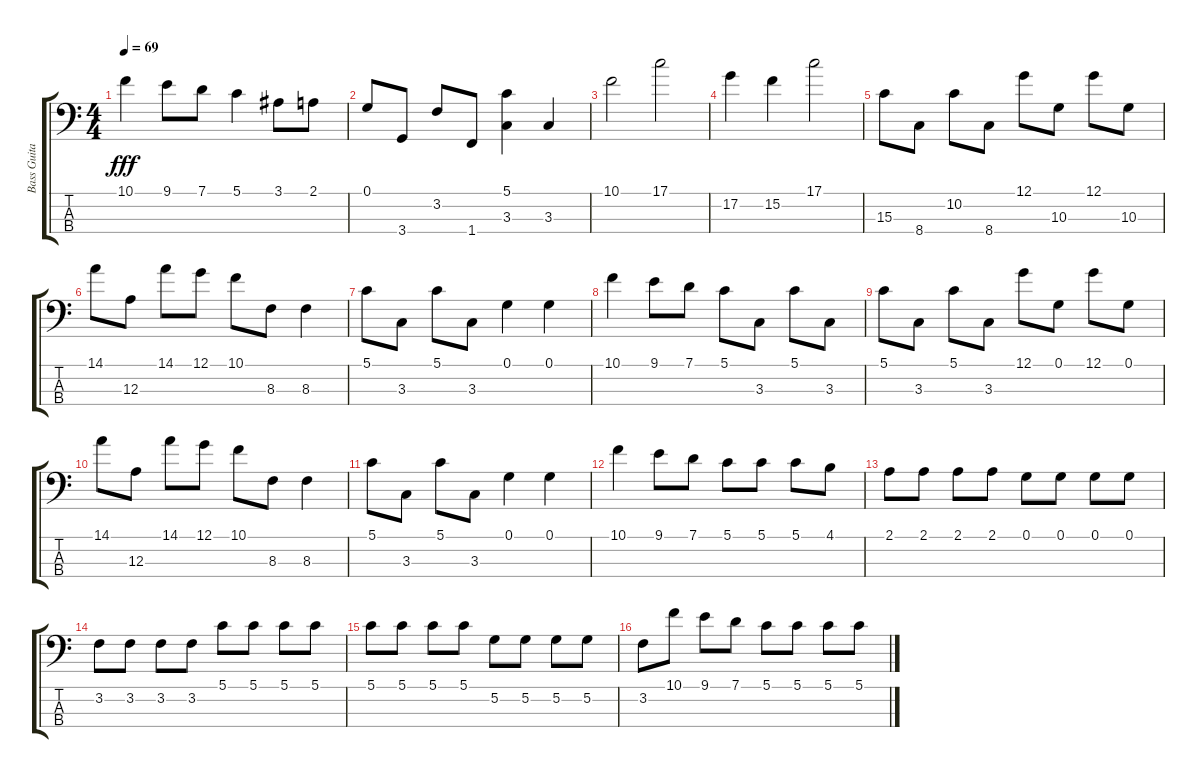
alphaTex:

\track ("Bass Guitar" "Bass Guita") {instrument electricbassfinger}
\staff {score tabs}
\tuning (G2 D2 A1 E1) {hide}
\ts (4 4)
\tempo 69
\clef f4
\ks c
10.1.4{dy fff} 9.1.8 7.1.8 5.1.4 3.1.8 2.1.8 |
0.1.8 3.4.8 3.2.8 1.4.8 (5.1 3.3).4 3.3.4 |
10.1.2 17.1.2 |
17.2.4 15.2.4 17.1.2 |
15.3.8 8.4.8 10.2.8 8.4.8 12.1.8 10.3.8 12.1.8 10.3.8 |
14.1.8 12.3.8 14.1.8 12.1.8 10.1.8 8.3.8 8.3.4 |
5.1.8 3.3.8 5.1.8 3.3.8 0.1.4 0.1.4 |
10.1.4 9.1.8 7.1.8 5.1.8 3.3.8 5.1.8 3.3.8 |
5.1.8 3.3.8 5.1.8 3.3.8 12.1.8 0.1.8 12.1.8 0.1.8 |
14.1.8 12.3.8 14.1.8 12.1.8 10.1.8 8.3.8 8.3.4 |
5.1.8 3.3.8 5.1.8 3.3.8 0.1.4 0.1.4 |
10.1.4 9.1.8 7.1.8 5.1.8 5.1.8 5.1.8 4.1.8 |
2.1.8 2.1.8 2.1.8 2.1.8 0.1.8 0.1.8 0.1.8 0.1.8 |
3.2.8 3.2.8 3.2.8 3.2.8 5.1.8 5.1.8 5.1.8 5.1.8 |
5.1.8 5.1.8 5.1.8 5.1.8 5.2.8 5.2.8 5.2.8 5.2.8 |
3.2.8 10.1.8 9.1.8 7.1.8 5.1.8 5.1.8 5.1.8 5.1.8
